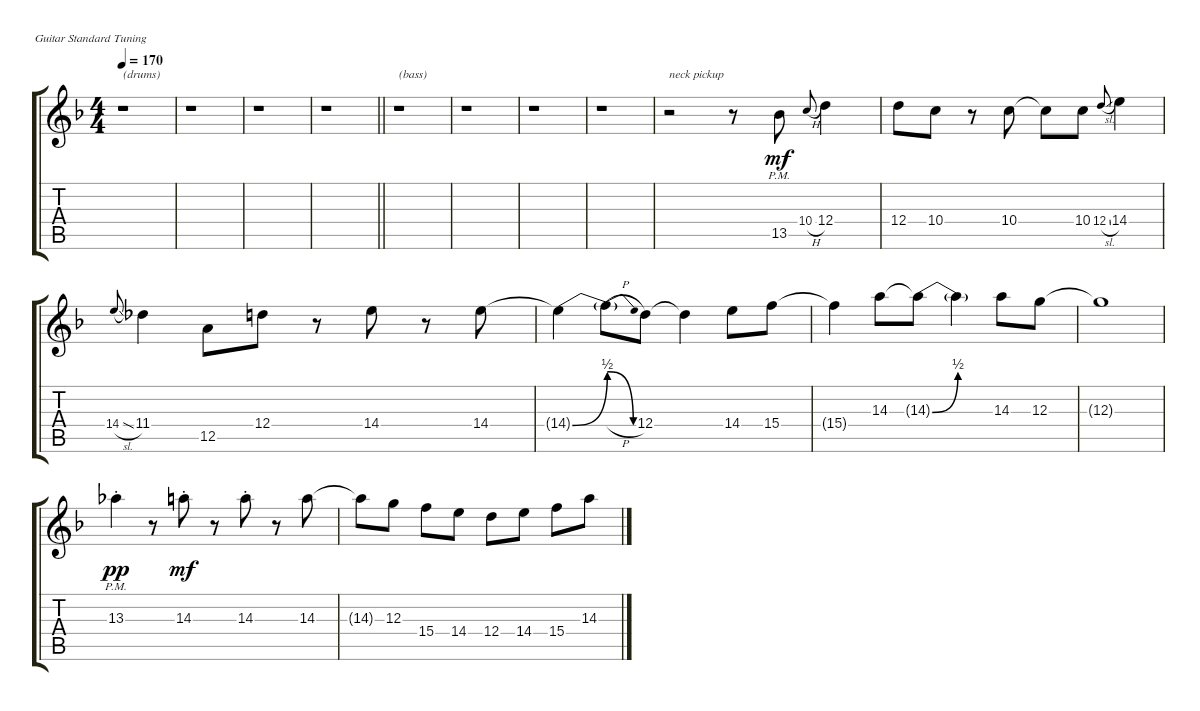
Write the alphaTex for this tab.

\defaultSystemsLayout 4
\bracketExtendMode groupsimilarinstruments
\singleTrackTrackNamePolicy hidden
\multiTrackTrackNamePolicy hidden
\firstSystemTrackNameOrientation horizontal
\otherSystemsTrackNameOrientation horizontal
\defaultBarNumberDisplay Hide
\track ("Electric Guitar" "E-Gt") {instrument overdrivenguitar}
\staff {score tabs}
\tuning (E4 B3 G3 D3 A2 E2)
\ts (4 4)
\tempo 170
\clef g2
\ks dminor
r.1{txt "(drums)" dy mf instrument overdrivenguitar} |
r.1 |
r.1 |
\barLineRight lightlight
r.1 |
r.1{txt "(bass)"} |
r.1 |
r.1 |
r.1 |
r.2{txt "neck pickup"} r.8 13.5{pm}.8 10.4{h}.8{gr onbeat} 12.4.4 |
12.4.8 10.4.8 r.8 10.4.8 10.4{t}.8 10.4.8 12.4{sl}.8{gr onbeat} 14.4.4 |
14.4{sl}.8{gr onbeat} 11.4.4 12.5.8 12.4.8 r.8 14.4.8 r.8 14.4.8 |
14.4{be (bend 0 0 14.399999999999999 2) t}.4 14.4{be (release 0 2 15 0) h t}.8 12.4.8 12.4{t}.4 14.4.8 15.4.8 |
15.4{t}.4 14.3.8 14.3{be (bend 0 0 13.799999999999999 2) t}.8 14.3{be (hold 0 0 60 0) t}.4 14.3.8 12.3.8 |
12.3{t}.1 |
13.3{pm st}.4{dy pp} r.8 14.3{st}.8{dy mf} r.8 14.3{st}.8 r.8 14.3.8 |
14.3{t}.8 12.3.8 15.4.8 14.4.8 12.4.8 14.4.8 15.4.8 14.3.8
